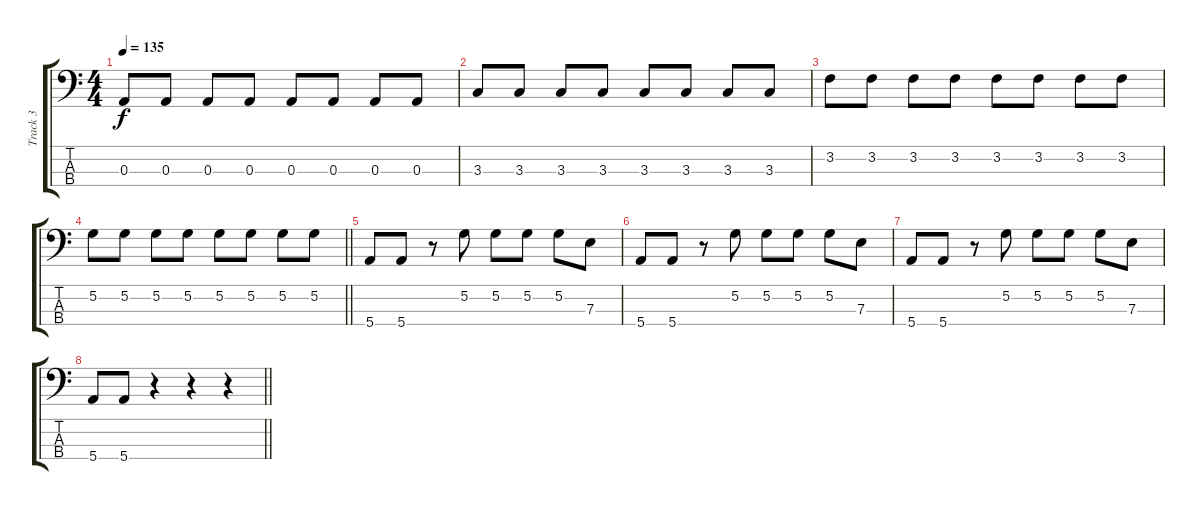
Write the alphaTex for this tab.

\track ("Track 3" "Track 3") {instrument electricbassfinger}
\staff {score tabs}
\tuning (G2 D2 A1 E1) {hide}
\ts (4 4)
\tempo 135
\clef f4
\ks c
0.3.8{dy f} 0.3.8 0.3.8 0.3.8 0.3.8 0.3.8 0.3.8 0.3.8 |
3.3.8 3.3.8 3.3.8 3.3.8 3.3.8 3.3.8 3.3.8 3.3.8 |
3.2.8 3.2.8 3.2.8 3.2.8 3.2.8 3.2.8 3.2.8 3.2.8 |
\barLineRight lightlight
5.2.8 5.2.8 5.2.8 5.2.8 5.2.8 5.2.8 5.2.8 5.2.8 |
5.4.8 5.4.8 r.8 5.2.8 5.2.8 5.2.8 5.2.8 7.3.8 |
5.4.8 5.4.8 r.8 5.2.8 5.2.8 5.2.8 5.2.8 7.3.8 |
5.4.8 5.4.8 r.8 5.2.8 5.2.8 5.2.8 5.2.8 7.3.8 |
\barLineRight lightlight
5.4.8 5.4.8 r.4 r.4 r.4
